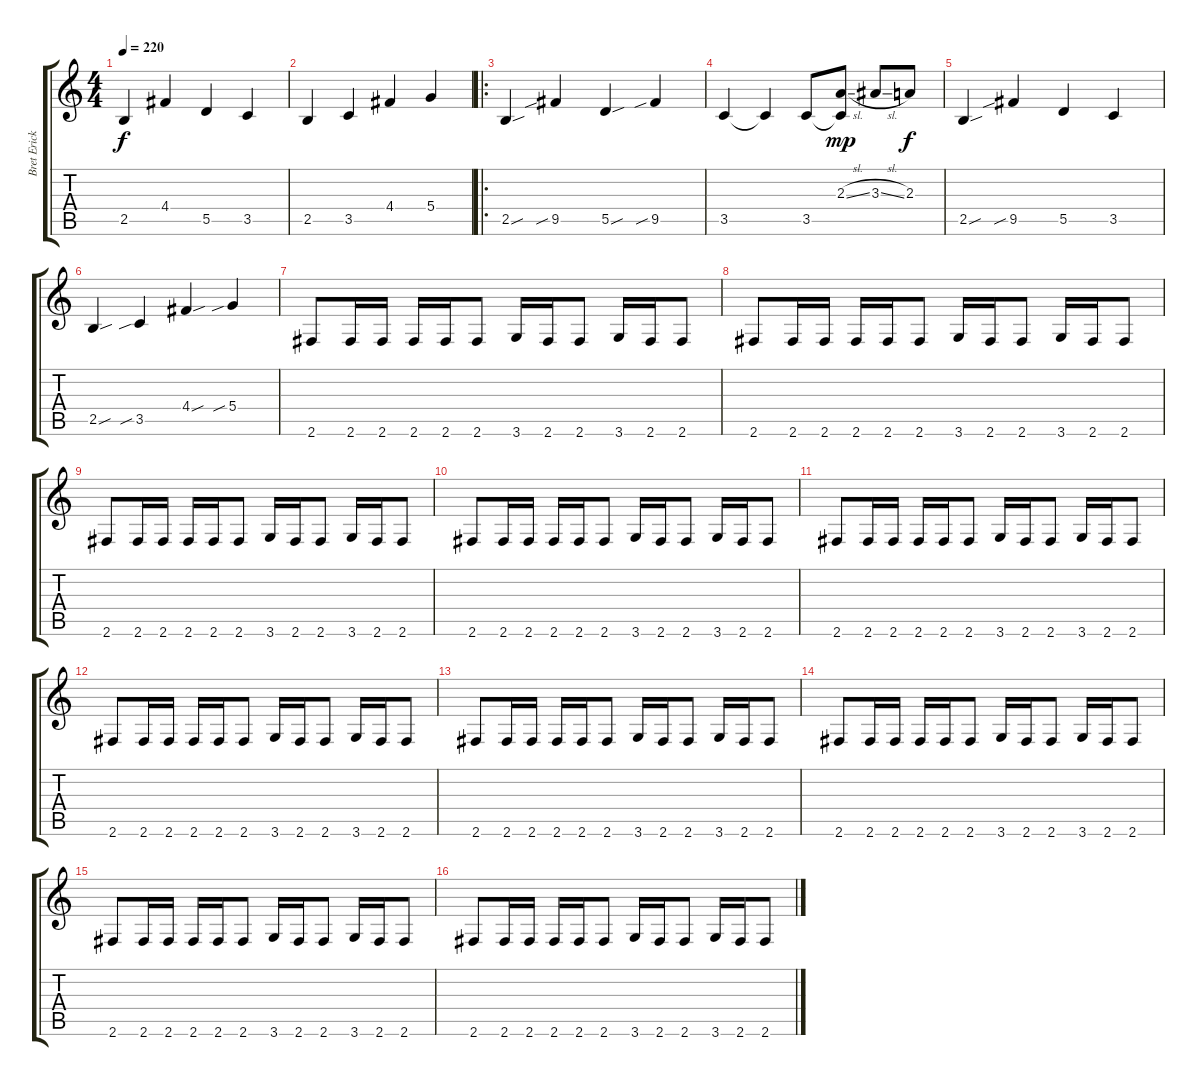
\track ("Bret Ericksen" "Bret Erick") {instrument overdrivenguitar}
\staff {score tabs}
\tuning (E4 B3 G3 D3 A2 E2) {hide}
\ts (4 4)
\tempo 220
\clef g2
\ks c
2.5.4{dy f} 4.4.4 5.5.4 3.5.4 |
2.5.4 3.5.4 4.4.4 5.4.4 |
\ro
2.5{sou}.4 9.5{sib}.4 5.5{sou}.4 9.5{sib}.4 |
3.5.4 3.5{t}.4 3.5.8 (2.3{sl} 3.5{t}).8{dy mp} 3.3{sl}.8 2.3.8{dy f} |
2.5{sou}.4 9.5{sib}.4 5.5.4 3.5.4 |
2.5{sou}.4 3.5{sib}.4 4.4{sou}.4 5.4{sib}.4 |
2.6.8 2.6.16 2.6.16 2.6.16 2.6.16 2.6.8 3.6.16 2.6.16 2.6.8 3.6.16 2.6.16 2.6.8 |
2.6.8 2.6.16 2.6.16 2.6.16 2.6.16 2.6.8 3.6.16 2.6.16 2.6.8 3.6.16 2.6.16 2.6.8 |
2.6.8 2.6.16 2.6.16 2.6.16 2.6.16 2.6.8 3.6.16 2.6.16 2.6.8 3.6.16 2.6.16 2.6.8 |
2.6.8 2.6.16 2.6.16 2.6.16 2.6.16 2.6.8 3.6.16 2.6.16 2.6.8 3.6.16 2.6.16 2.6.8 |
2.6.8 2.6.16 2.6.16 2.6.16 2.6.16 2.6.8 3.6.16 2.6.16 2.6.8 3.6.16 2.6.16 2.6.8 |
2.6.8 2.6.16 2.6.16 2.6.16 2.6.16 2.6.8 3.6.16 2.6.16 2.6.8 3.6.16 2.6.16 2.6.8 |
2.6.8 2.6.16 2.6.16 2.6.16 2.6.16 2.6.8 3.6.16 2.6.16 2.6.8 3.6.16 2.6.16 2.6.8 |
2.6.8 2.6.16 2.6.16 2.6.16 2.6.16 2.6.8 3.6.16 2.6.16 2.6.8 3.6.16 2.6.16 2.6.8 |
2.6.8 2.6.16 2.6.16 2.6.16 2.6.16 2.6.8 3.6.16 2.6.16 2.6.8 3.6.16 2.6.16 2.6.8 |
2.6.8 2.6.16 2.6.16 2.6.16 2.6.16 2.6.8 3.6.16 2.6.16 2.6.8 3.6.16 2.6.16 2.6.8
